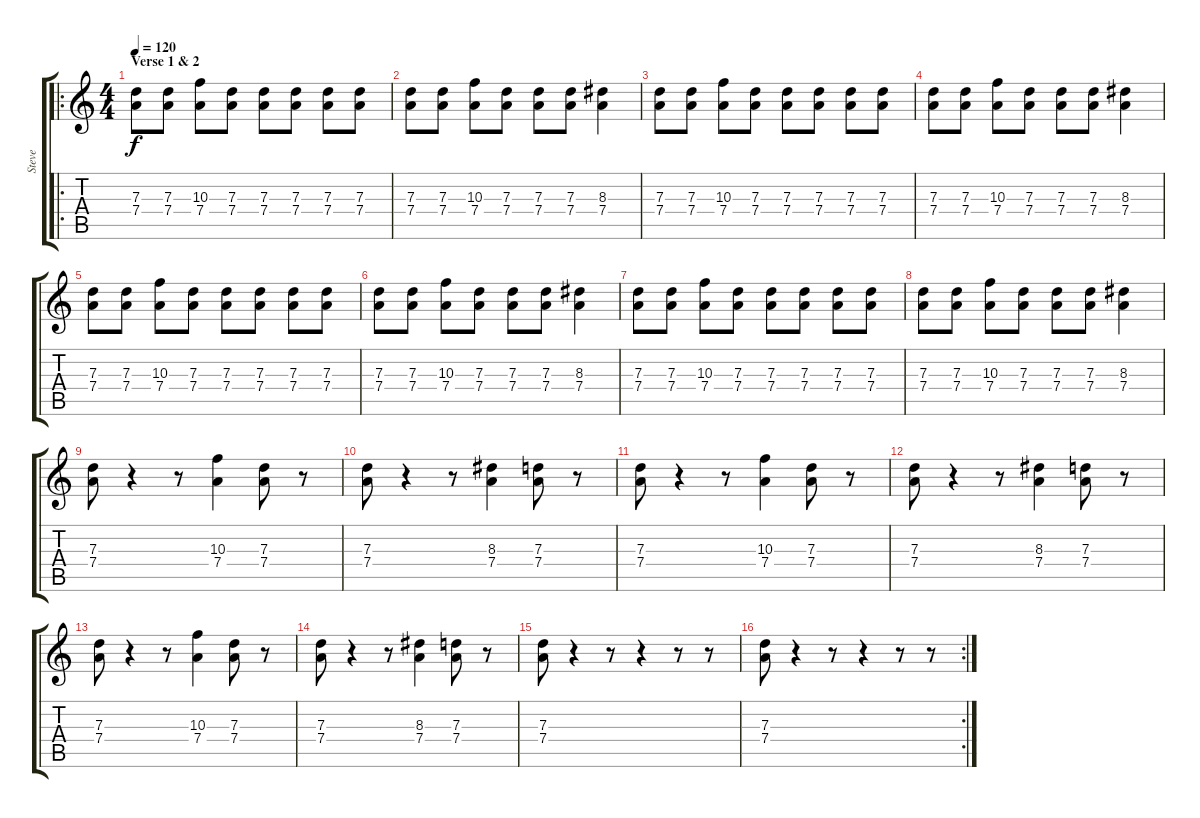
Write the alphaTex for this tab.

\track ("Steve" "Steve") {instrument distortionguitar}
\staff {score tabs}
\tuning (E4 B3 G3 D3 A2 E2) {hide}
\ro
\ts (4 4)
\section ("" "Verse 1 & 2")
\tempo 120
\clef g2
\ks c
(7.3 7.4).8{dy f} (7.3 7.4).8 (10.3 7.4).8 (7.3 7.4).8 (7.3 7.4).8 (7.3 7.4).8 (7.3 7.4).8 (7.3 7.4).8 |
(7.3 7.4).8 (7.3 7.4).8 (10.3 7.4).8 (7.3 7.4).8 (7.3 7.4).8 (7.3 7.4).8 (8.3 7.4).4 |
(7.3 7.4).8 (7.3 7.4).8 (10.3 7.4).8 (7.3 7.4).8 (7.3 7.4).8 (7.3 7.4).8 (7.3 7.4).8 (7.3 7.4).8 |
(7.3 7.4).8 (7.3 7.4).8 (10.3 7.4).8 (7.3 7.4).8 (7.3 7.4).8 (7.3 7.4).8 (8.3 7.4).4 |
(7.3 7.4).8 (7.3 7.4).8 (10.3 7.4).8 (7.3 7.4).8 (7.3 7.4).8 (7.3 7.4).8 (7.3 7.4).8 (7.3 7.4).8 |
(7.3 7.4).8 (7.3 7.4).8 (10.3 7.4).8 (7.3 7.4).8 (7.3 7.4).8 (7.3 7.4).8 (8.3 7.4).4 |
(7.3 7.4).8 (7.3 7.4).8 (10.3 7.4).8 (7.3 7.4).8 (7.3 7.4).8 (7.3 7.4).8 (7.3 7.4).8 (7.3 7.4).8 |
(7.3 7.4).8 (7.3 7.4).8 (10.3 7.4).8 (7.3 7.4).8 (7.3 7.4).8 (7.3 7.4).8 (8.3 7.4).4 |
(7.3 7.4).8 r.4 r.8 (10.3 7.4).4 (7.3 7.4).8 r.8 |
(7.3 7.4).8 r.4 r.8 (8.3 7.4).4 (7.3 7.4).8 r.8 |
(7.3 7.4).8 r.4 r.8 (10.3 7.4).4 (7.3 7.4).8 r.8 |
(7.3 7.4).8 r.4 r.8 (8.3 7.4).4 (7.3 7.4).8 r.8 |
(7.3 7.4).8 r.4 r.8 (10.3 7.4).4 (7.3 7.4).8 r.8 |
(7.3 7.4).8 r.4 r.8 (8.3 7.4).4 (7.3 7.4).8 r.8 |
(7.3 7.4).8 r.4 r.8 r.4 r.8 r.8 |
\rc 2
(7.3 7.4).8 r.4 r.8 r.4 r.8 r.8
